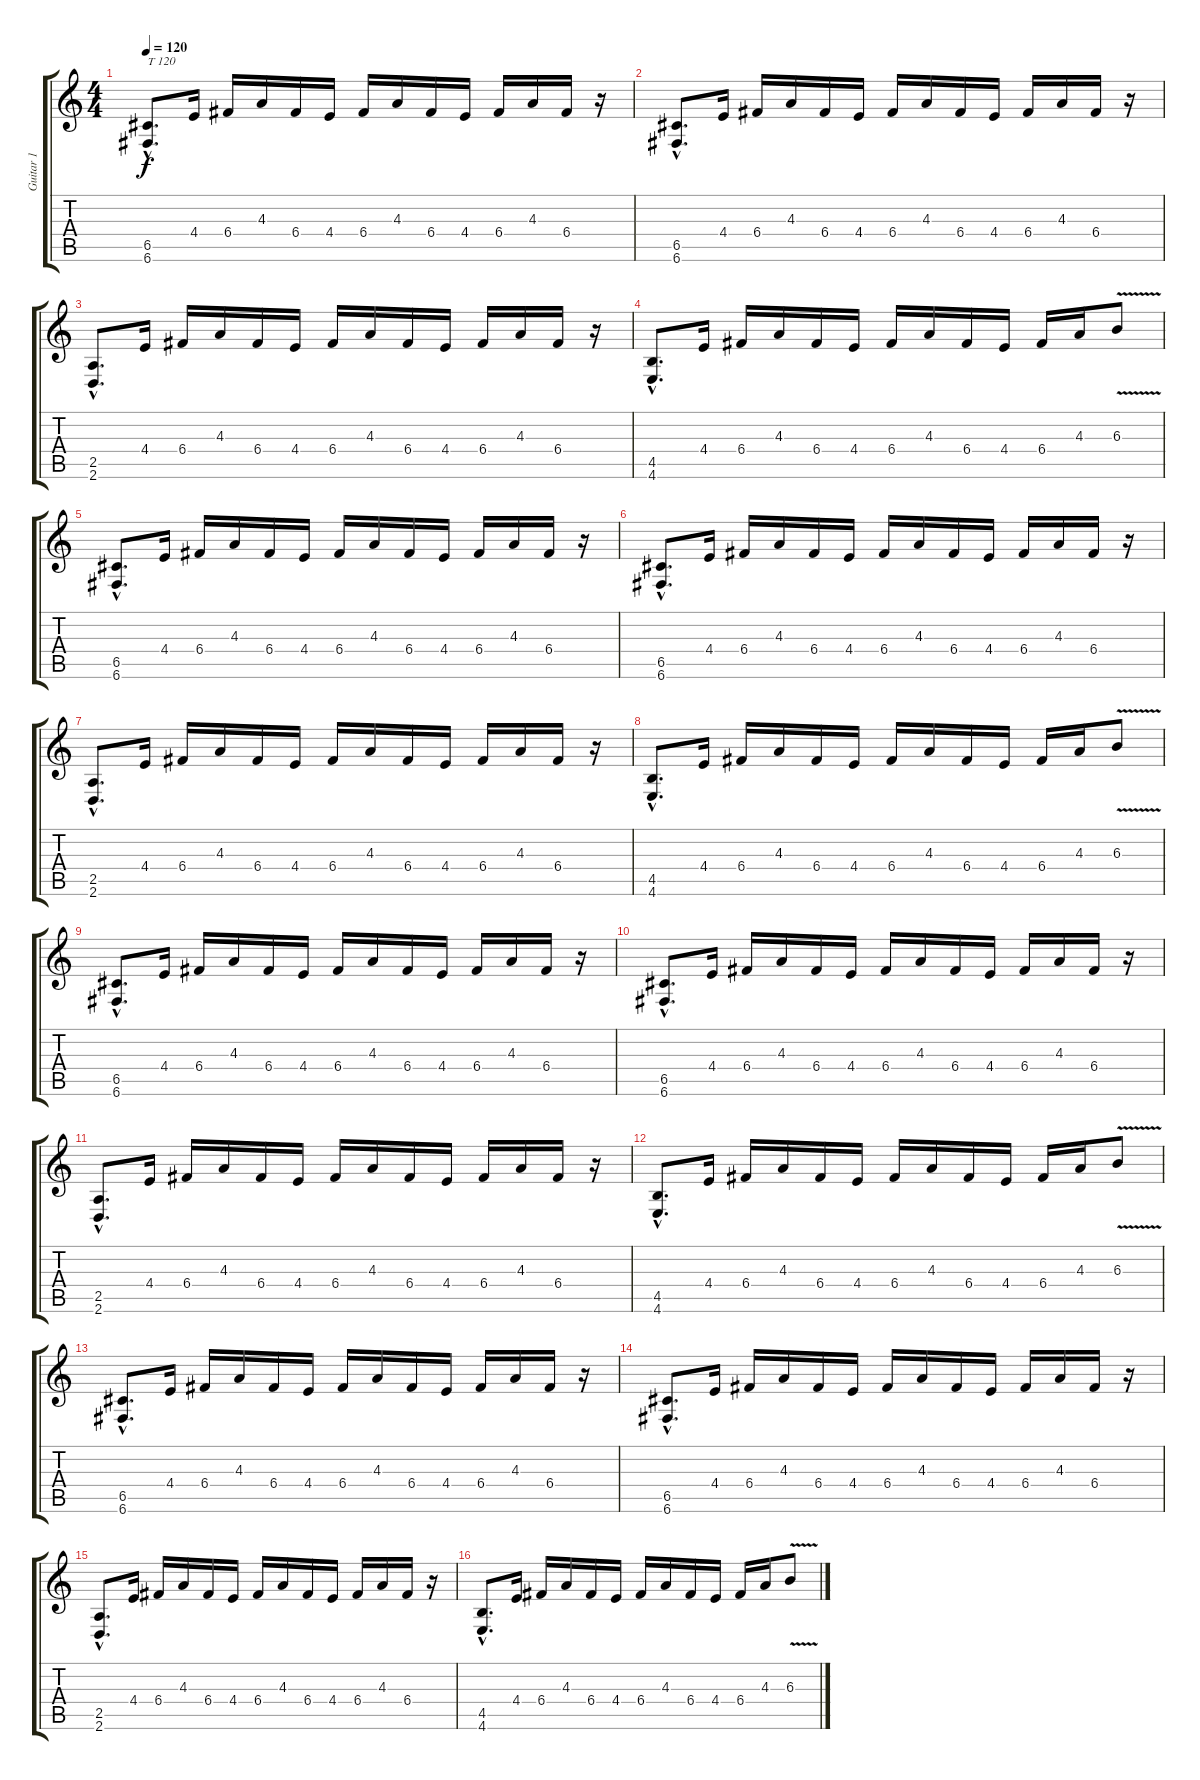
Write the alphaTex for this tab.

\track ("Guitar 1" "Guitar 1") {instrument distortionguitar}
\staff {score tabs}
\tuning (D4 A3 F3 C3 G2 C2) {hide}
\ts (4 4)
\tempo 120
\clef g2
\ks c
(6.5{hac} 6.6{hac}).8{d txt "T 120" dy f instrument distortionguitar} 4.4.16 6.4.16 4.3.16 6.4.16 4.4.16 6.4.16 4.3.16 6.4.16 4.4.16 6.4.16 4.3.16 6.4.16 r.16 |
(6.5{hac} 6.6{hac}).8{d} 4.4.16 6.4.16 4.3.16 6.4.16 4.4.16 6.4.16 4.3.16 6.4.16 4.4.16 6.4.16 4.3.16 6.4.16 r.16 |
(2.5{hac} 2.6{hac}).8{d} 4.4.16 6.4.16 4.3.16 6.4.16 4.4.16 6.4.16 4.3.16 6.4.16 4.4.16 6.4.16 4.3.16 6.4.16 r.16 |
(4.5{hac} 4.6{hac}).8{d} 4.4.16 6.4.16 4.3.16 6.4.16 4.4.16 6.4.16 4.3.16 6.4.16 4.4.16 6.4.16 4.3.16 6.3{v}.8 |
(6.5{hac} 6.6{hac}).8{d} 4.4.16 6.4.16 4.3.16 6.4.16 4.4.16 6.4.16 4.3.16 6.4.16 4.4.16 6.4.16 4.3.16 6.4.16 r.16 |
(6.5{hac} 6.6{hac}).8{d} 4.4.16 6.4.16 4.3.16 6.4.16 4.4.16 6.4.16 4.3.16 6.4.16 4.4.16 6.4.16 4.3.16 6.4.16 r.16 |
(2.5{hac} 2.6{hac}).8{d} 4.4.16 6.4.16 4.3.16 6.4.16 4.4.16 6.4.16 4.3.16 6.4.16 4.4.16 6.4.16 4.3.16 6.4.16 r.16 |
(4.5{hac} 4.6{hac}).8{d} 4.4.16 6.4.16 4.3.16 6.4.16 4.4.16 6.4.16 4.3.16 6.4.16 4.4.16 6.4.16 4.3.16 6.3{v}.8 |
(6.5{hac} 6.6{hac}).8{d} 4.4.16 6.4.16 4.3.16 6.4.16 4.4.16 6.4.16 4.3.16 6.4.16 4.4.16 6.4.16 4.3.16 6.4.16 r.16 |
(6.5{hac} 6.6{hac}).8{d} 4.4.16 6.4.16 4.3.16 6.4.16 4.4.16 6.4.16 4.3.16 6.4.16 4.4.16 6.4.16 4.3.16 6.4.16 r.16 |
(2.5{hac} 2.6{hac}).8{d} 4.4.16 6.4.16 4.3.16 6.4.16 4.4.16 6.4.16 4.3.16 6.4.16 4.4.16 6.4.16 4.3.16 6.4.16 r.16 |
(4.5{hac} 4.6{hac}).8{d} 4.4.16 6.4.16 4.3.16 6.4.16 4.4.16 6.4.16 4.3.16 6.4.16 4.4.16 6.4.16 4.3.16 6.3{v}.8 |
(6.5{hac} 6.6{hac}).8{d} 4.4.16 6.4.16 4.3.16 6.4.16 4.4.16 6.4.16 4.3.16 6.4.16 4.4.16 6.4.16 4.3.16 6.4.16 r.16 |
(6.5{hac} 6.6{hac}).8{d} 4.4.16 6.4.16 4.3.16 6.4.16 4.4.16 6.4.16 4.3.16 6.4.16 4.4.16 6.4.16 4.3.16 6.4.16 r.16 |
(2.5{hac} 2.6{hac}).8{d} 4.4.16 6.4.16 4.3.16 6.4.16 4.4.16 6.4.16 4.3.16 6.4.16 4.4.16 6.4.16 4.3.16 6.4.16 r.16 |
(4.5{hac} 4.6{hac}).8{d} 4.4.16 6.4.16 4.3.16 6.4.16 4.4.16 6.4.16 4.3.16 6.4.16 4.4.16 6.4.16 4.3.16 6.3{v}.8
